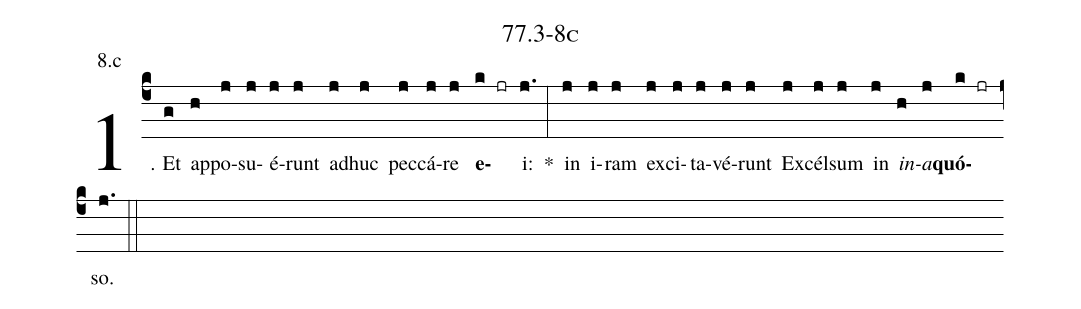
name: 77.3-8c;
annotation: 8.c;
%%
(c4)1. Et(g) ap(h)po(j)su(j)é(j)runt(j) ad(j)huc(j) pec(j)cá(j)re(j) <b>e</b>(k jr)i:(j.) *(:) in(j) i(j)ram(j) ex(j)ci(j)ta(j)vé(j)runt(j) Ex(j)cél(j)sum(j) in(j) <i>in</i>(h)<i>a</i>(j)<b>quó</b>(k jr)so.(j.) (::)


%E(j) u(j) o(h) u(j) a(k) e.(j.) (::)
